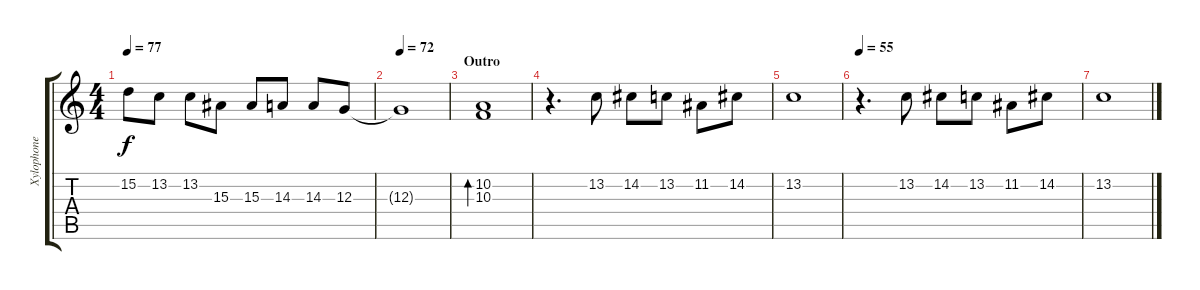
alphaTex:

\track ("Xylophone" "Xylophone") {instrument musicbox}
\staff {score tabs}
\tuning (E4 B3 G3 D3 A2 E2) {hide}
\ts (4 4)
\tempo 77
\clef g2
\ks c
15.2.8{dy f} 13.2.8 13.2.8 15.3.8 15.3.8 14.3.8 14.3.8 12.3.8 |
\tempo 72
12.3{t}.1 |
\section ("" "Outro")
(10.2 10.3).1{bd 120} |
r.4{d} 13.2.8 14.2.8 13.2.8 11.2.8 14.2.8 |
13.2.1 |
\tempo 55
r.4{d} 13.2.8 14.2.8 13.2.8 11.2.8 14.2.8 |
13.2.1
